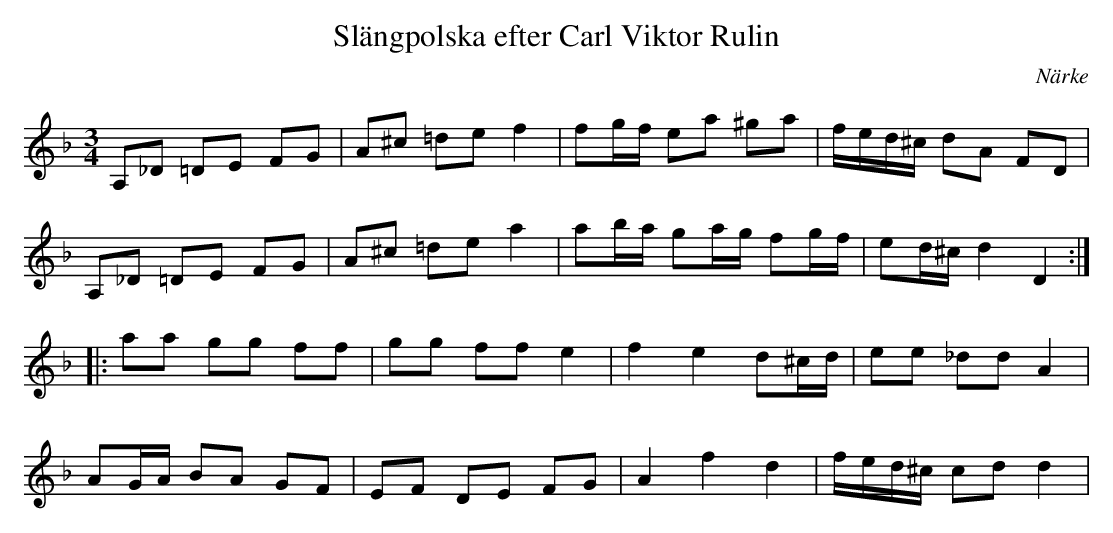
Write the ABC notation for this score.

X:1
T:Slängpolska efter Carl Viktor Rulin
L:1/8
M:3/4
O: Närke
K:Dm
A,_D =DE FG | A^c =de f2 | fg/f/ ea ^ga | f/e/d/^c/ dA FD |$ A,_D =DE FG | A^c =de a2 |
ab/a/ ga/g/ fg/f/ | ed/^c/ d2 D2 ::$ aa gg ff | gg ff e2 | f2 e2 d^c/d/ | ee _dd A2 |$
AG/A/ BA GF | EF DE FG | A2 f2 d2 | f/e/d/^c/ cd d2 |
